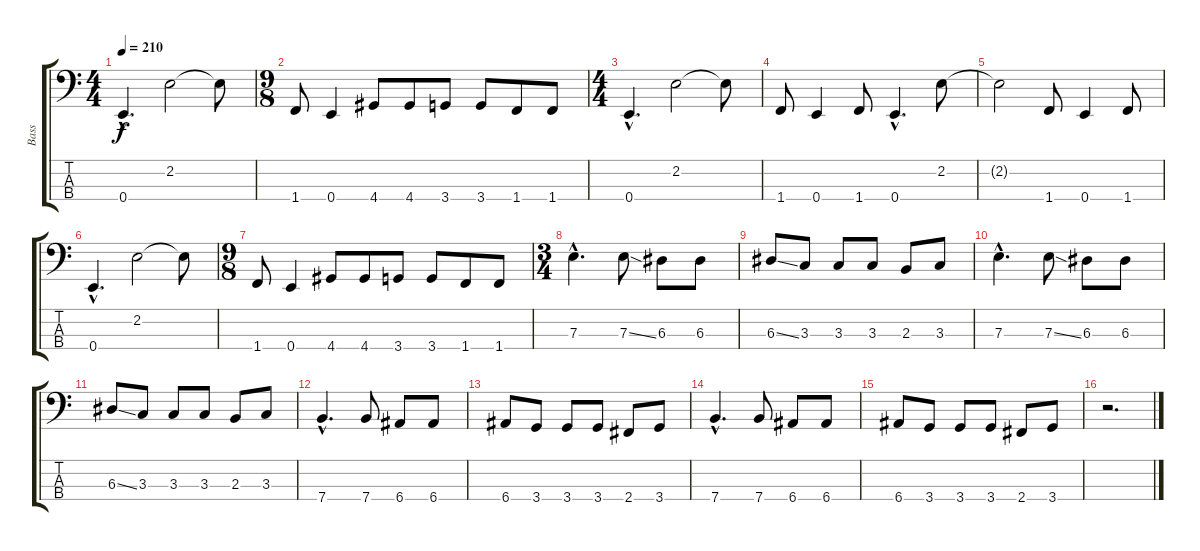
\track ("Bass" "Bass") {instrument electricbassfinger}
\staff {score tabs}
\tuning (G2 D2 A1 E1) {hide}
\ts (4 4)
\tempo 210
\clef f4
\ks c
0.4{hac}.4{d dy f} 2.2.2 2.2{t}.8 |
\ts (9 8)
1.4.8 0.4.4 4.4.8 4.4.8 3.4.8 3.4.8 1.4.8 1.4.8 |
\ts (4 4)
0.4{hac}.4{d} 2.2.2 2.2{t}.8 |
1.4.8 0.4.4 1.4.8 0.4{hac}.4{d} 2.2.8 |
2.2{t}.2 1.4.8 0.4.4 1.4.8 |
0.4{hac}.4{d} 2.2.2 2.2{t}.8 |
\ts (9 8)
1.4.8 0.4.4 4.4.8 4.4.8 3.4.8 3.4.8 1.4.8 1.4.8 |
\ts (3 4)
7.3{hac}.4{d} 7.3{ss}.8 6.3.8 6.3.8 |
6.3{ss}.8 3.3.8 3.3.8 3.3.8 2.3.8 3.3.8 |
7.3{hac}.4{d} 7.3{ss}.8 6.3.8 6.3.8 |
6.3{ss}.8 3.3.8 3.3.8 3.3.8 2.3.8 3.3.8 |
7.4{hac}.4{d} 7.4.8 6.4.8 6.4.8 |
6.4.8 3.4.8 3.4.8 3.4.8 2.4.8 3.4.8 |
7.4{hac}.4{d} 7.4.8 6.4.8 6.4.8 |
6.4.8 3.4.8 3.4.8 3.4.8 2.4.8 3.4.8 |
r.2{d}
